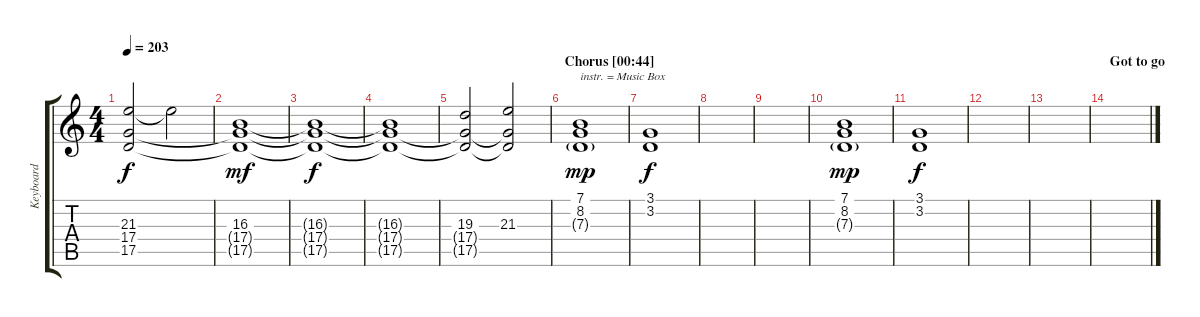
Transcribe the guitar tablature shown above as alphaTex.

\track ("Keyboard" "Keyboard") {instrument stringensemble2}
\staff {score tabs}
\tuning (E4 B3 G3 D3 A2 E2) {hide}
\ts (4 4)
\tempo 203
\clef g2
\ks c
(21.3 17.4{t} 17.5{t}).2{dy f} 21.3{t}.2 |
(16.3 17.4{t} 17.5{t}).1{dy mf} |
(16.3{t} 17.4{t} 17.5{t}).1{dy f volume 9} |
(16.3{t} 17.4{t} 17.5{t}).1 |
(19.3 17.4{t} 17.5{t}).2 (21.3 17.4{t} 17.5{t}).2 |
\section ("" "Chorus [00:44]")
(7.1 8.2 7.3{g}).1{txt "instr. = Music Box" dy mp volume 11 instrument musicbox} |
(3.1 3.2).1{dy f} |
|
|
(7.1 8.2 7.3{g}).1{dy mp} |
(3.1 3.2).1{dy f} |
|
|
\section ("" "Got to go")
